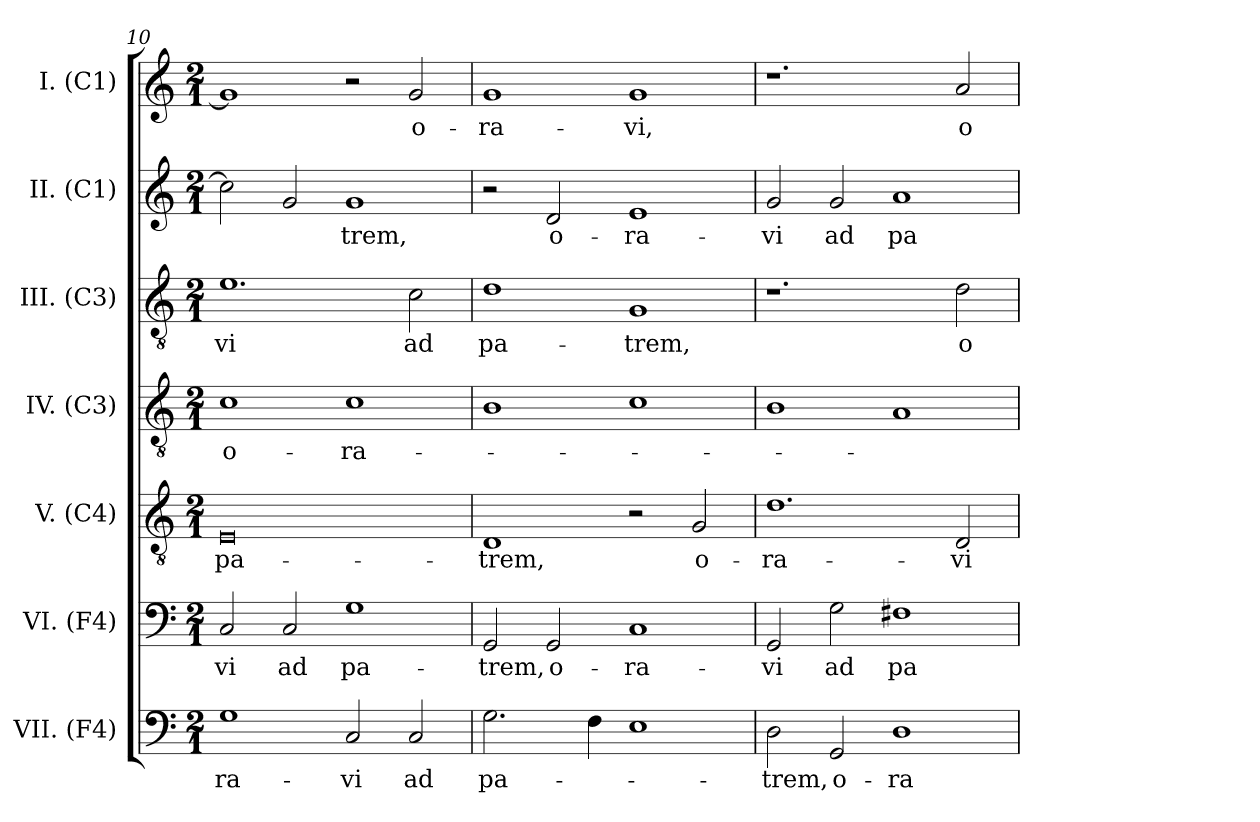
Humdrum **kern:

**kern	**text	**kern	**text	**kern	**text	**kern	**text	**kern	**text	**kern	**text	**kern	**text
*part7	*part7	*part6	*part6	*part5	*part5	*part4	*part4	*part3	*part3	*part2	*part2	*part1	*part1
*staff7	*staff7	*staff6	*staff6	*staff5	*staff5	*staff4	*staff4	*staff3	*staff3	*staff2	*staff2	*staff1	*staff1
*I"VII. (F4)	*	*I"VI. (F4)	*	*I"V. (C4)	*	*I"IV. (C3)	*	*I"III. (C3)	*	*I"II. (C1)	*	*I"I. (C1)	*
*I'VII.	*	*I'VI.	*	*I'V.	*	*I'IV.	*	*I'III.	*	*I'II.	*	*I'I.	*
*clefF4	*	*clefF4	*	*clefGv2	*	*clefGv2	*	*clefGv2	*	*clefG2	*	*clefG2	*
*	*	*	*	*ITrd7c12	*	*	*	*	*	*	*	*	*
*k[]	*	*k[]	*	*k[]	*	*k[]	*	*k[]	*	*k[]	*	*k[]	*
*C:	*	*C:	*	*C:	*	*C:	*	*C:	*	*C:	*	*C:	*
*M2/1	*	*M2/1	*	*M2/1	*	*M2/1	*	*M2/1	*	*M2/1	*	*M2/1	*
=10	=10	=10	=10	=10	=10	=10	=10	=10	=10	=10	=10	=10	=10
!	!LO:LY:b:color=#000000	!	!	!	!	!	!	!	!	!	!	!	!
!	!	!	!LO:LY:b:color=#000000	!	!	!	!	!	!	!	!	!	!
!	!	!	!	!	!LO:LY:b:color=#000000	!	!	!	!	!	!	!	!
!	!	!	!	!	!	!	!LO:LY:b:color=#000000	!	!	!	!	!	!
!	!	!	!	!	!	!	!	!	!LO:LY:b:color=#000000	!	!	!	!
1Gi	-ra-	2Ci/	-vi	0EEi	pa-	1ci	o-	1.ei	-vi	2cci\]	.	1gi]	.
!	!	!	!LO:LY:b:color=#000000	!	!	!	!	!	!	!	!	!	!
.	.	2Ci/	ad	.	.	.	.	.	.	2gi/	.	.	.
!	!LO:LY:b:color=#000000	!	!	!	!	!	!	!	!	!	!	!	!
!	!	!	!LO:LY:b:color=#000000	!	!	!	!	!	!	!	!	!	!
!	!	!	!	!	!	!	!LO:LY:b:color=#000000	!	!	!	!	!	!
!	!	!	!	!	!	!	!	!	!	!	!LO:LY:b:color=#000000	!	!
2Ci/	-vi	1Gi	pa-	.	.	1ci	-ra-	.	.	1gi	-trem,	2r	.
!	!LO:LY:b:color=#000000	!	!	!	!	!	!	!	!	!	!	!	!
!	!	!	!	!	!	!	!	!	!LO:LY:b:color=#000000	!	!	!	!
!	!	!	!	!	!	!	!	!	!	!	!	!	!LO:LY:b:color=#000000
2Ci/	ad	.	.	.	.	.	.	2ci\	ad	.	.	2gi/	o-
!!LO:PB:g=z
=11	=11	=11	=11	=11	=11	=11	=11	=11	=11	=11	=11	=11	=11
!	!LO:LY:b:color=#000000	!	!	!	!	!	!	!	!	!	!	!	!
!	!	!	!LO:LY:b:color=#000000	!	!	!	!	!	!	!	!	!	!
!	!	!	!	!	!LO:LY:b:color=#000000	!	!	!	!	!	!	!	!
!	!	!	!	!	!	!	!	!	!LO:LY:b:color=#000000	!	!	!	!
!	!	!	!	!	!	!	!	!	!	!	!	!	!LO:LY:b:color=#000000
2.Gi\	pa-	2GGi/	-trem,	1DDi	-trem,	1Bi	.	1di	pa-	2r	.	1gi	-ra-
!	!	!	!LO:LY:b:color=#000000	!	!	!	!	!	!	!	!	!	!
!	!	!	!	!	!	!	!	!	!	!	!LO:LY:b:color=#000000	!	!
.	.	2GGi/	o-	.	.	.	.	.	.	2di/	o-	.	.
4Fi\	.	.	.	.	.	.	.	.	.	.	.	.	.
!	!	!	!LO:LY:b:color=#000000	!	!	!	!	!	!	!	!	!	!
!	!	!	!	!	!	!	!	!	!LO:LY:b:color=#000000	!	!	!	!
!	!	!	!	!	!	!	!	!	!	!	!LO:LY:b:color=#000000	!	!
!	!	!	!	!	!	!	!	!	!	!	!	!	!LO:LY:b:color=#000000
1Ei	.	1Ci	-ra-	2r	.	1ci	.	1Gi	-trem,	1ei	-ra-	1gi	-vi,
!	!	!	!	!	!LO:LY:b:color=#000000	!	!	!	!	!	!	!	!
.	.	.	.	2GGi/	o-	.	.	.	.	.	.	.	.
=12	=12	=12	=12	=12	=12	=12	=12	=12	=12	=12	=12	=12	=12
!	!LO:LY:b:color=#000000	!	!	!	!	!	!	!	!	!	!	!	!
!	!	!	!LO:LY:b:color=#000000	!	!	!	!	!	!	!	!	!	!
!	!	!	!	!	!LO:LY:b:color=#000000	!	!	!	!	!	!	!	!
!	!	!	!	!	!	!	!	!	!	!	!LO:LY:b:color=#000000	!	!
2Di\	-trem,	2GGi/	-vi	1.Di	-ra-	1Bi	.	1.r	.	2gi/	-vi	1.r	.
!	!LO:LY:b:color=#000000	!	!	!	!	!	!	!	!	!	!	!	!
!	!	!	!LO:LY:b:color=#000000	!	!	!	!	!	!	!	!	!	!
!	!	!	!	!	!	!	!	!	!	!	!LO:LY:b:color=#000000	!	!
2GGi/	o-	2Gi\	ad	.	.	.	.	.	.	2gi/	ad	.	.
!	!LO:LY:b:color=#000000	!	!	!	!	!	!	!	!	!	!	!	!
!	!	!	!LO:LY:b:color=#000000	!	!	!	!	!	!	!	!	!	!
!	!	!	!	!	!	!	!	!	!	!	!LO:LY:b:color=#000000	!	!
1Di	-ra-	1F#Xi	pa-	.	.	1Ai	.	.	.	1ai	pa-	.	.
!	!	!	!	!	!LO:LY:b:color=#000000	!	!	!	!	!	!	!	!
!	!	!	!	!	!	!	!	!	!LO:LY:b:color=#000000	!	!	!	!
!	!	!	!	!	!	!	!	!	!	!	!	!	!LO:LY:b:color=#000000
.	.	.	.	2DDi/	-vi	.	.	2di\	o-	.	.	2ai/	o-
=	=	=	=	=	=	=	=	=	=	=	=	=	=
*-	*-	*-	*-	*-	*-	*-	*-	*-	*-	*-	*-	*-	*-
